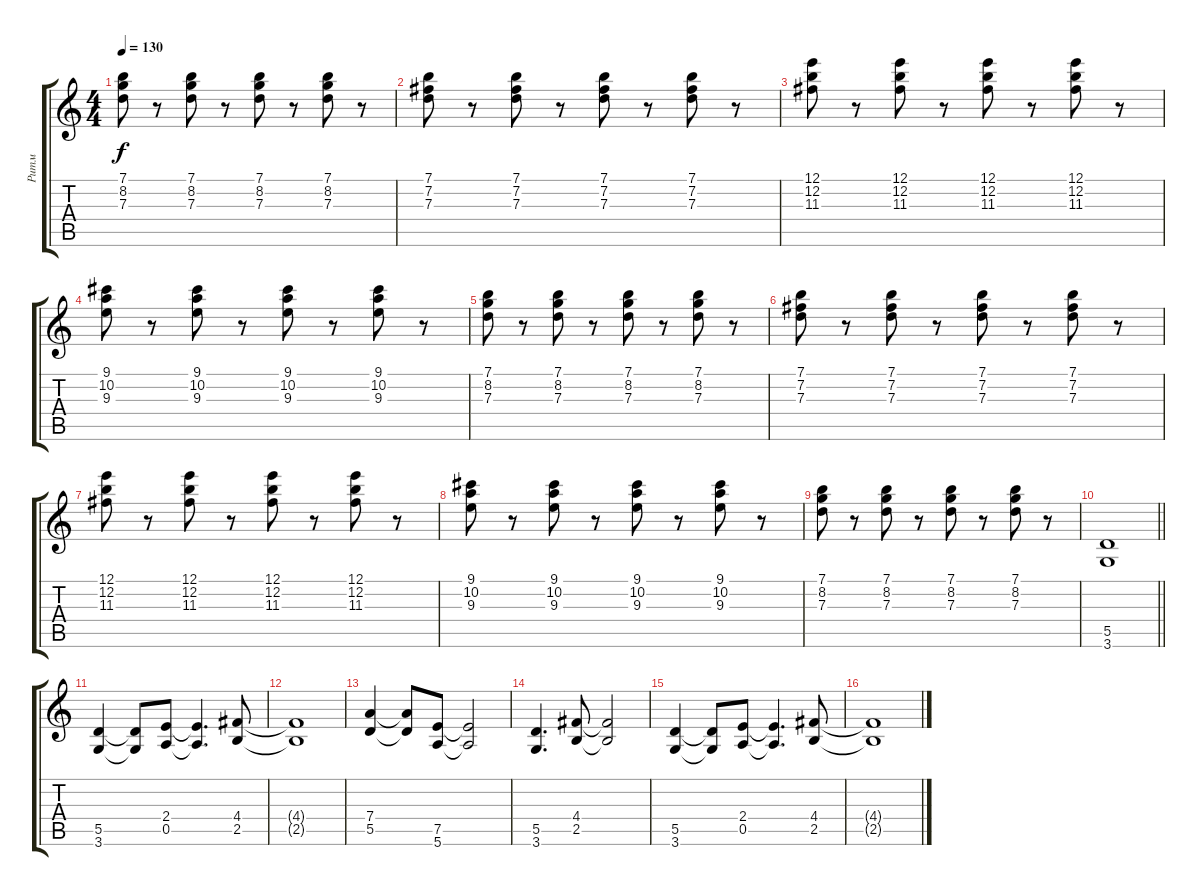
\track ("Ритм" "Ритм") {instrument distortionguitar}
\staff {score tabs}
\tuning (E4 B3 G3 D3 A2 E2) {hide}
\ts (4 4)
\tempo 130
\clef g2
\ks c
(7.1 8.2 7.3).8{dy f} r.8 (7.1 8.2 7.3).8 r.8 (7.1 8.2 7.3).8 r.8 (7.1 8.2 7.3).8 r.8 |
(7.1 7.2 7.3).8 r.8 (7.1 7.2 7.3).8 r.8 (7.1 7.2 7.3).8 r.8 (7.1 7.2 7.3).8 r.8 |
(12.1 12.2 11.3).8 r.8 (12.1 12.2 11.3).8 r.8 (12.1 12.2 11.3).8 r.8 (12.1 12.2 11.3).8 r.8 |
(9.1 10.2 9.3).8 r.8 (9.1 10.2 9.3).8 r.8 (9.1 10.2 9.3).8 r.8 (9.1 10.2 9.3).8 r.8 |
(7.1 8.2 7.3).8 r.8 (7.1 8.2 7.3).8 r.8 (7.1 8.2 7.3).8 r.8 (7.1 8.2 7.3).8 r.8 |
(7.1 7.2 7.3).8 r.8 (7.1 7.2 7.3).8 r.8 (7.1 7.2 7.3).8 r.8 (7.1 7.2 7.3).8 r.8 |
(12.1 12.2 11.3).8 r.8 (12.1 12.2 11.3).8 r.8 (12.1 12.2 11.3).8 r.8 (12.1 12.2 11.3).8 r.8 |
(9.1 10.2 9.3).8 r.8 (9.1 10.2 9.3).8 r.8 (9.1 10.2 9.3).8 r.8 (9.1 10.2 9.3).8 r.8 |
(7.1 8.2 7.3).8 r.8 (7.1 8.2 7.3).8 r.8 (7.1 8.2 7.3).8 r.8 (7.1 8.2 7.3).8 r.8 |
\barLineRight lightlight
(5.5 3.6).1 |
(5.5 3.6).4 (5.5{t} 3.6{t}).8 (2.4 0.5).8 (2.4{t} 0.5{t}).4{d} (4.4 2.5).8 |
(4.4{t} 2.5{t}).1 |
(7.4 5.5).4 (7.4{t} 5.5{t}).8 (7.5 5.6).8 (7.5{t} 5.6{t}).2 |
(5.5 3.6).4{d} (4.4 2.5).8 (4.4{t} 2.5{t}).2 |
(5.5 3.6).4 (5.5{t} 3.6{t}).8 (2.4 0.5).8 (2.4{t} 0.5{t}).4{d} (4.4 2.5).8 |
(4.4{t} 2.5{t}).1
